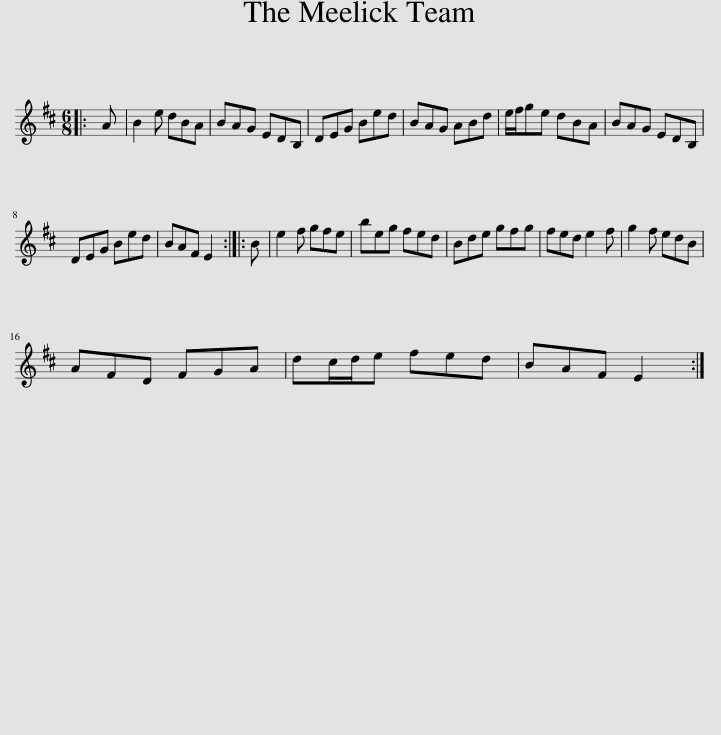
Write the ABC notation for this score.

X:1
L:1/8
M:6/8
I:linebreak $
K:D
V:1 treble
V:1
|: A | B2 e dBA | BAG EDB, | DEG Bed | BAG ABd | %5
 e/f/ge dBA | BAG EDB, |$ DEG Bed | BAF E2 :: B | %10
 e2 f gfe | beg fed | Bde gfg | fed e2 f | g2 f edB |$ %15
 AFD FGA | dc/d/e fed | BAF E2 :| %18
